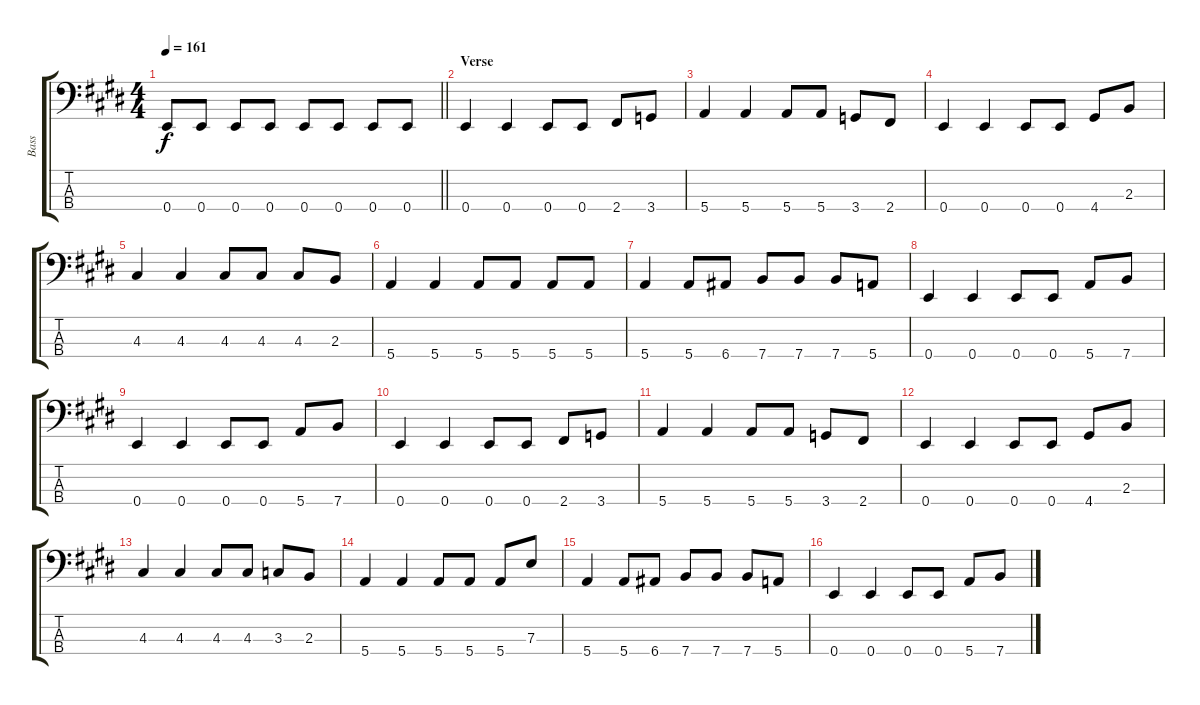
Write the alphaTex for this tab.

\track ("Bass" "Bass") {instrument electricbassfinger}
\staff {score tabs}
\tuning (G2 D2 A1 E1) {hide}
\ts (4 4)
\tempo 161
\clef f4
\barLineRight lightlight
\ks e
0.4.8{dy f} 0.4.8 0.4.8 0.4.8 0.4.8 0.4.8 0.4.8 0.4.8 |
\section ("" "Verse")
0.4.4 0.4.4 0.4.8 0.4.8 2.4.8 3.4.8 |
5.4.4 5.4.4 5.4.8 5.4.8 3.4.8 2.4.8 |
0.4.4 0.4.4 0.4.8 0.4.8 4.4.8 2.3.8 |
4.3.4 4.3.4 4.3.8 4.3.8 4.3.8 2.3.8 |
5.4.4 5.4.4 5.4.8 5.4.8 5.4.8 5.4.8 |
5.4.4 5.4.8 6.4.8 7.4.8 7.4.8 7.4.8 5.4.8 |
0.4.4 0.4.4 0.4.8 0.4.8 5.4.8 7.4.8 |
0.4.4 0.4.4 0.4.8 0.4.8 5.4.8 7.4.8 |
0.4.4 0.4.4 0.4.8 0.4.8 2.4.8 3.4.8 |
5.4.4 5.4.4 5.4.8 5.4.8 3.4.8 2.4.8 |
0.4.4 0.4.4 0.4.8 0.4.8 4.4.8 2.3.8 |
4.3.4 4.3.4 4.3.8 4.3.8 3.3.8 2.3.8 |
5.4.4 5.4.4 5.4.8 5.4.8 5.4.8 7.3.8 |
5.4.4 5.4.8 6.4.8 7.4.8 7.4.8 7.4.8 5.4.8 |
0.4.4 0.4.4 0.4.8 0.4.8 5.4.8 7.4.8
